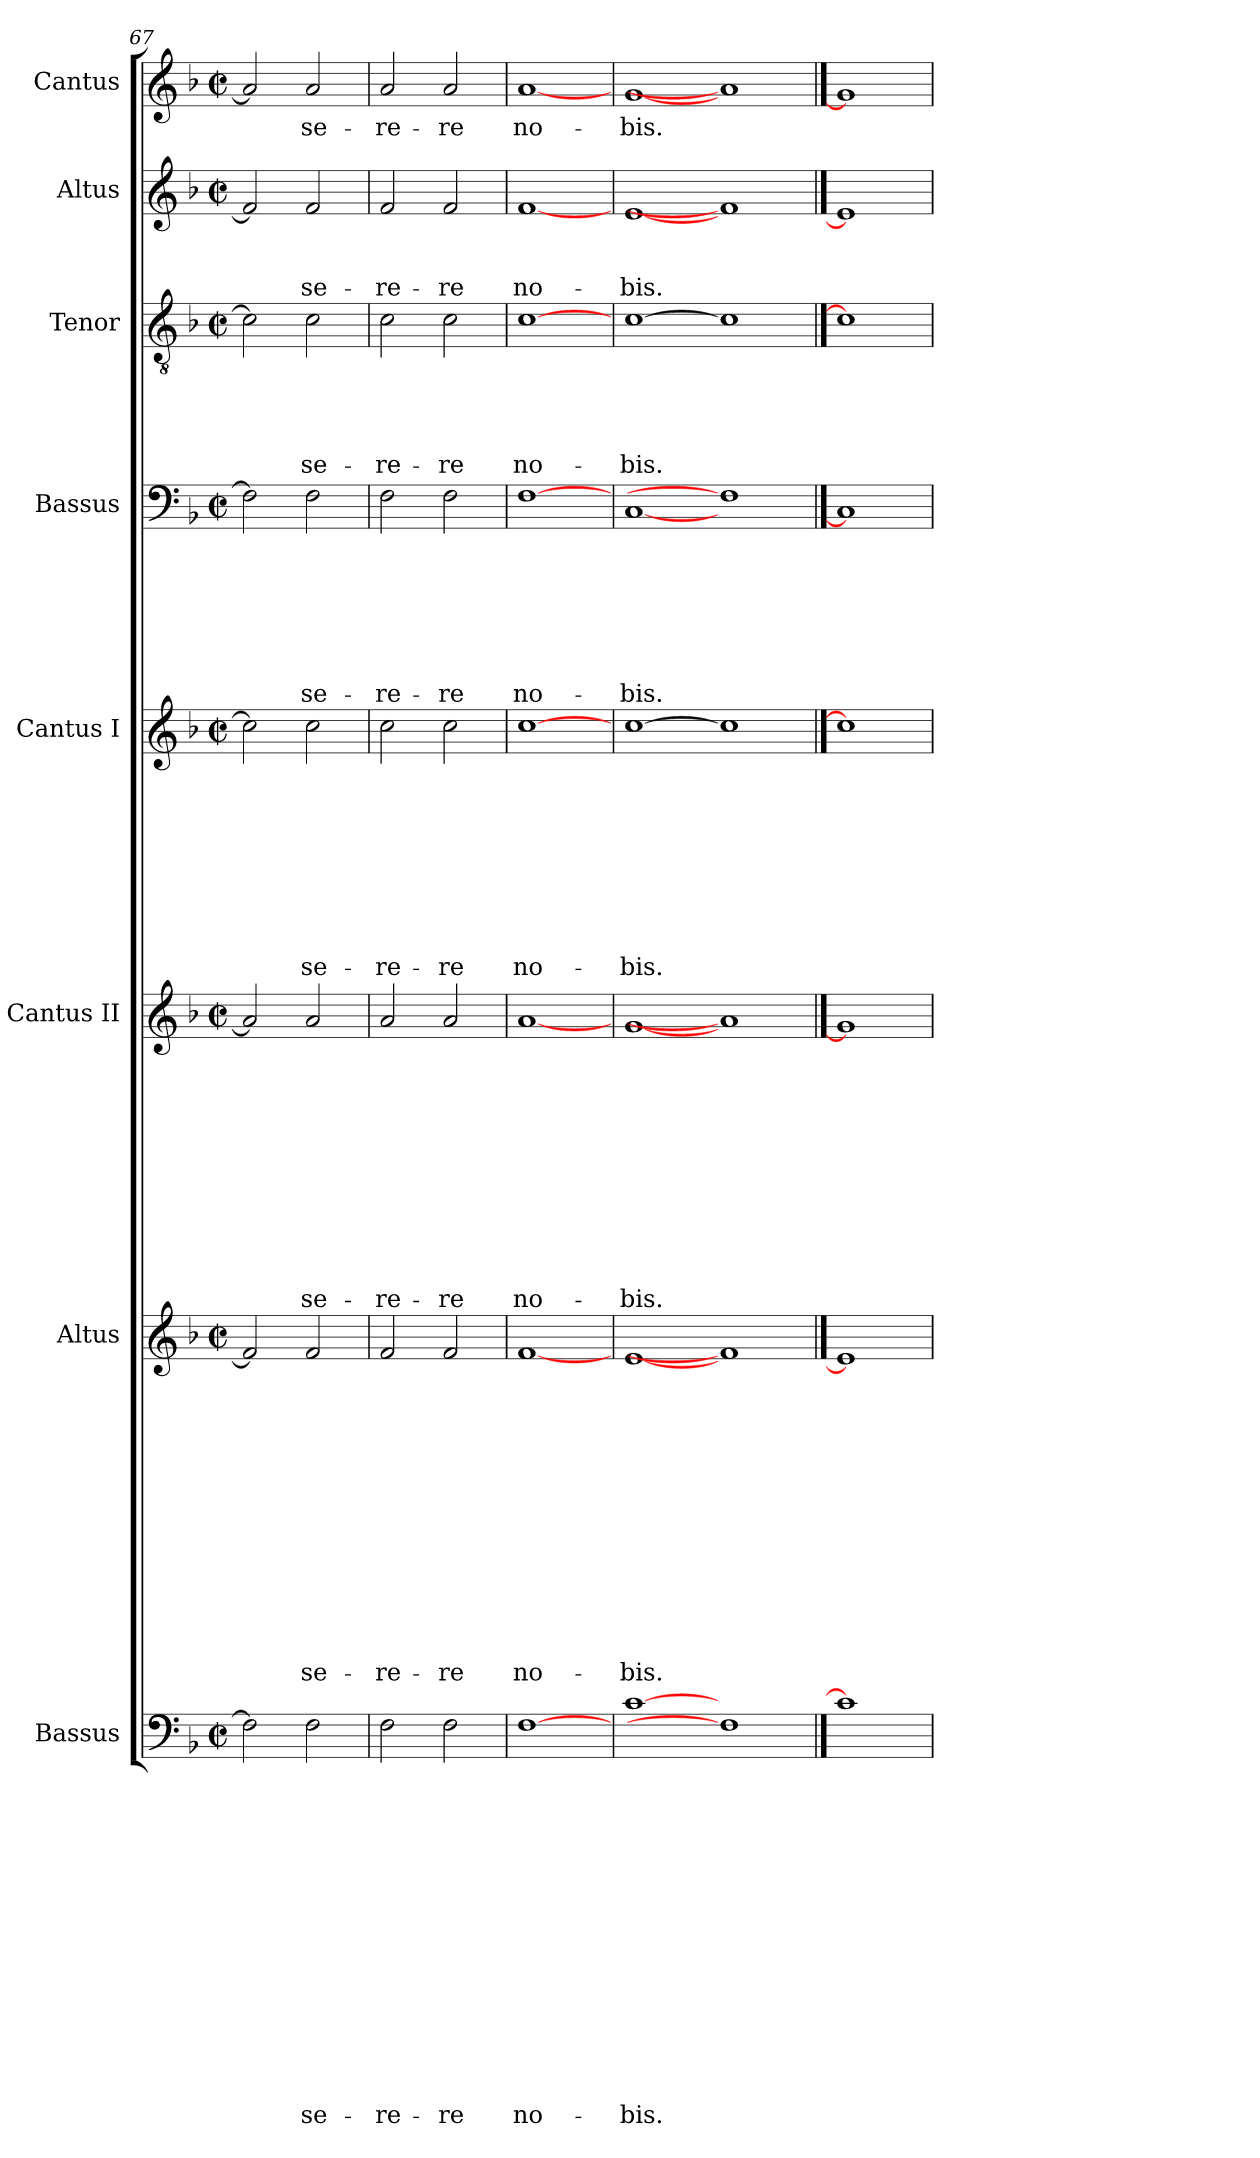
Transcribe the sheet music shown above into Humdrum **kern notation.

**kern	**text	**text	**text	**text	**text	**text	**text	**text	**text	**text	**text	**text	**text	**text	**text	**kern	**text	**text	**text	**text	**text	**text	**text	**text	**text	**text	**text	**text	**text	**kern	**text	**text	**text	**text	**text	**text	**text	**text	**text	**text	**text	**kern	**text	**text	**text	**text	**text	**text	**text	**text	**text	**kern	**text	**text	**text	**text	**text	**text	**text	**kern	**text	**text	**text	**text	**text	**kern	**text	**text	**text	**kern	**text
*part8	*part8	*part8	*part8	*part8	*part8	*part8	*part8	*part8	*part8	*part8	*part8	*part8	*part8	*part8	*part8	*part7	*part7	*part7	*part7	*part7	*part7	*part7	*part7	*part7	*part7	*part7	*part7	*part7	*part7	*part6	*part6	*part6	*part6	*part6	*part6	*part6	*part6	*part6	*part6	*part6	*part6	*part5	*part5	*part5	*part5	*part5	*part5	*part5	*part5	*part5	*part5	*part4	*part4	*part4	*part4	*part4	*part4	*part4	*part4	*part3	*part3	*part3	*part3	*part3	*part3	*part2	*part2	*part2	*part2	*part1	*part1
*staff8	*staff8	*staff8	*staff8	*staff8	*staff8	*staff8	*staff8	*staff8	*staff8	*staff8	*staff8	*staff8	*staff8	*staff8	*staff8	*staff7	*staff7	*staff7	*staff7	*staff7	*staff7	*staff7	*staff7	*staff7	*staff7	*staff7	*staff7	*staff7	*staff7	*staff6	*staff6	*staff6	*staff6	*staff6	*staff6	*staff6	*staff6	*staff6	*staff6	*staff6	*staff6	*staff5	*staff5	*staff5	*staff5	*staff5	*staff5	*staff5	*staff5	*staff5	*staff5	*staff4	*staff4	*staff4	*staff4	*staff4	*staff4	*staff4	*staff4	*staff3	*staff3	*staff3	*staff3	*staff3	*staff3	*staff2	*staff2	*staff2	*staff2	*staff1	*staff1
*I"Bassus	*	*	*	*	*	*	*	*	*	*	*	*	*	*	*	*I"Altus	*	*	*	*	*	*	*	*	*	*	*	*	*	*I"Cantus II	*	*	*	*	*	*	*	*	*	*	*	*I"Cantus I	*	*	*	*	*	*	*	*	*	*I"Bassus	*	*	*	*	*	*	*	*I"Tenor	*	*	*	*	*	*I"Altus	*	*	*	*I"Cantus	*
*I'Bassus	*	*	*	*	*	*	*	*	*	*	*	*	*	*	*	*I'Altus	*	*	*	*	*	*	*	*	*	*	*	*	*	*I'Cantus II	*	*	*	*	*	*	*	*	*	*	*	*I'Cantus I	*	*	*	*	*	*	*	*	*	*I'Bassus	*	*	*	*	*	*	*	*I'Tenor	*	*	*	*	*	*I'Altus	*	*	*	*I'Cantus	*
*clefF4	*	*	*	*	*	*	*	*	*	*	*	*	*	*	*	*clefG2	*	*	*	*	*	*	*	*	*	*	*	*	*	*clefG2	*	*	*	*	*	*	*	*	*	*	*	*clefG2	*	*	*	*	*	*	*	*	*	*clefF4	*	*	*	*	*	*	*	*clefGv2	*	*	*	*	*	*clefG2	*	*	*	*clefG2	*
*k[b-]	*	*	*	*	*	*	*	*	*	*	*	*	*	*	*	*k[b-]	*	*	*	*	*	*	*	*	*	*	*	*	*	*k[b-]	*	*	*	*	*	*	*	*	*	*	*	*k[b-]	*	*	*	*	*	*	*	*	*	*k[b-]	*	*	*	*	*	*	*	*k[b-]	*	*	*	*	*	*k[b-]	*	*	*	*k[b-]	*
*F:	*	*	*	*	*	*	*	*	*	*	*	*	*	*	*	*F:	*	*	*	*	*	*	*	*	*	*	*	*	*	*F:	*	*	*	*	*	*	*	*	*	*	*	*F:	*	*	*	*	*	*	*	*	*	*F:	*	*	*	*	*	*	*	*F:	*	*	*	*	*	*F:	*	*	*	*F:	*
*M2/2	*	*	*	*	*	*	*	*	*	*	*	*	*	*	*	*M2/2	*	*	*	*	*	*	*	*	*	*	*	*	*	*M2/2	*	*	*	*	*	*	*	*	*	*	*	*M2/2	*	*	*	*	*	*	*	*	*	*M2/2	*	*	*	*	*	*	*	*M2/2	*	*	*	*	*	*M2/2	*	*	*	*M2/2	*
*met(c|)	*	*	*	*	*	*	*	*	*	*	*	*	*	*	*	*met(c|)	*	*	*	*	*	*	*	*	*	*	*	*	*	*met(c|)	*	*	*	*	*	*	*	*	*	*	*	*met(c|)	*	*	*	*	*	*	*	*	*	*met(c|)	*	*	*	*	*	*	*	*met(c|)	*	*	*	*	*	*met(c|)	*	*	*	*met(c|)	*
=67	=67	=67	=67	=67	=67	=67	=67	=67	=67	=67	=67	=67	=67	=67	=67	=67	=67	=67	=67	=67	=67	=67	=67	=67	=67	=67	=67	=67	=67	=67	=67	=67	=67	=67	=67	=67	=67	=67	=67	=67	=67	=67	=67	=67	=67	=67	=67	=67	=67	=67	=67	=67	=67	=67	=67	=67	=67	=67	=67	=67	=67	=67	=67	=67	=67	=67	=67	=67	=67	=67	=67
2F\]	.	.	.	.	.	.	.	.	.	.	.	.	.	.	.	2f/]	.	.	.	.	.	.	.	.	.	.	.	.	.	2a/]	.	.	.	.	.	.	.	.	.	.	.	2cc\]	.	.	.	.	.	.	.	.	.	2F\]	.	.	.	.	.	.	.	2c\]	.	.	.	.	.	2f/]	.	.	.	2a/]	.
!	!	!	!	!	!	!	!	!	!	!	!	!	!	!	!LO:LY:a	!	!	!	!	!	!	!	!	!	!	!	!	!	!LO:LY:b	!	!	!	!	!	!	!	!	!	!	!	!LO:LY:a	!	!	!	!	!	!	!	!	!	!LO:LY:b	!	!	!	!	!	!	!	!LO:LY:b	!	!	!	!	!	!LO:LY:b	!	!	!	!LO:LY:a	!	!LO:LY:b
2F\	.	.	.	.	.	.	.	.	.	.	.	.	.	.	-se-	2f/	.	.	.	.	.	.	.	.	.	.	.	.	-se-	2a/	.	.	.	.	.	.	.	.	.	.	-se-	2cc\	.	.	.	.	.	.	.	.	-se-	2F\	.	.	.	.	.	.	-se-	2c\	.	.	.	.	-se-	2f/	.	.	-se-	2a/	-se-
=68	=68	=68	=68	=68	=68	=68	=68	=68	=68	=68	=68	=68	=68	=68	=68	=68	=68	=68	=68	=68	=68	=68	=68	=68	=68	=68	=68	=68	=68	=68	=68	=68	=68	=68	=68	=68	=68	=68	=68	=68	=68	=68	=68	=68	=68	=68	=68	=68	=68	=68	=68	=68	=68	=68	=68	=68	=68	=68	=68	=68	=68	=68	=68	=68	=68	=68	=68	=68	=68	=68	=68
!	!	!	!	!	!	!	!	!	!	!	!	!	!	!	!LO:LY:a	!	!	!	!	!	!	!	!	!	!	!	!	!	!LO:LY:b	!	!	!	!	!	!	!	!	!	!	!	!LO:LY:a	!	!	!	!	!	!	!	!	!	!LO:LY:b	!	!	!	!	!	!	!	!LO:LY:b	!	!	!	!	!	!LO:LY:b	!	!	!	!LO:LY:a	!	!LO:LY:b
2F\	.	.	.	.	.	.	.	.	.	.	.	.	.	.	-re-	2f/	.	.	.	.	.	.	.	.	.	.	.	.	-re-	2a/	.	.	.	.	.	.	.	.	.	.	-re-	2cc\	.	.	.	.	.	.	.	.	-re-	2F\	.	.	.	.	.	.	-re-	2c\	.	.	.	.	-re-	2f/	.	.	-re-	2a/	-re-
!	!	!	!	!	!	!	!	!	!	!	!	!	!	!	!LO:LY:a	!	!	!	!	!	!	!	!	!	!	!	!	!	!LO:LY:b	!	!	!	!	!	!	!	!	!	!	!	!LO:LY:a	!	!	!	!	!	!	!	!	!	!LO:LY:b	!	!	!	!	!	!	!	!LO:LY:b	!	!	!	!	!	!LO:LY:b	!	!	!	!LO:LY:a	!	!LO:LY:b
2F\	.	.	.	.	.	.	.	.	.	.	.	.	.	.	-re	2f/	.	.	.	.	.	.	.	.	.	.	.	.	-re	2a/	.	.	.	.	.	.	.	.	.	.	-re	2cc\	.	.	.	.	.	.	.	.	-re	2F\	.	.	.	.	.	.	-re	2c\	.	.	.	.	-re	2f/	.	.	-re	2a/	-re
=69	=69	=69	=69	=69	=69	=69	=69	=69	=69	=69	=69	=69	=69	=69	=69	=69	=69	=69	=69	=69	=69	=69	=69	=69	=69	=69	=69	=69	=69	=69	=69	=69	=69	=69	=69	=69	=69	=69	=69	=69	=69	=69	=69	=69	=69	=69	=69	=69	=69	=69	=69	=69	=69	=69	=69	=69	=69	=69	=69	=69	=69	=69	=69	=69	=69	=69	=69	=69	=69	=69	=69
!	!	!	!	!	!	!	!	!	!	!	!	!	!	!	!LO:LY:a	!	!	!	!	!	!	!	!	!	!	!	!	!	!LO:LY:b	!	!	!	!	!	!	!	!	!	!	!	!LO:LY:a	!	!	!	!	!	!	!	!	!	!LO:LY:b	!	!	!	!	!	!	!	!LO:LY:b	!	!	!	!	!	!LO:LY:b	!	!	!	!LO:LY:a	!	!LO:LY:b
[1F	.	.	.	.	.	.	.	.	.	.	.	.	.	.	no-	[1f	.	.	.	.	.	.	.	.	.	.	.	.	no-	[1a	.	.	.	.	.	.	.	.	.	.	no-	[1cc	.	.	.	.	.	.	.	.	no-	[1F	.	.	.	.	.	.	no-	[1c	.	.	.	.	no-	[1f	.	.	no-	[1a	no-
=70	=70	=70	=70	=70	=70	=70	=70	=70	=70	=70	=70	=70	=70	=70	=70	=70	=70	=70	=70	=70	=70	=70	=70	=70	=70	=70	=70	=70	=70	=70	=70	=70	=70	=70	=70	=70	=70	=70	=70	=70	=70	=70	=70	=70	=70	=70	=70	=70	=70	=70	=70	=70	=70	=70	=70	=70	=70	=70	=70	=70	=70	=70	=70	=70	=70	=70	=70	=70	=70	=70	=70
!	!	!	!	!	!	!	!	!	!	!	!	!	!	!	!LO:LY:a	!	!	!	!	!	!	!	!	!	!	!	!	!	!LO:LY:b	!	!	!	!	!	!	!	!	!	!	!	!LO:LY:a	!	!	!	!	!	!	!	!	!	!LO:LY:b	!	!	!	!	!	!	!	!LO:LY:b	!	!	!	!	!	!LO:LY:b	!	!	!	!LO:LY:a	!	!LO:LY:b
[1c	.	.	.	.	.	.	.	.	.	.	.	.	.	.	-bis.	[1e	.	.	.	.	.	.	.	.	.	.	.	.	-bis.	[1g	.	.	.	.	.	.	.	.	.	.	-bis.	[1cc	.	.	.	.	.	.	.	.	-bis.	[1C	.	.	.	.	.	.	-bis.	[1c	.	.	.	.	-bis.	[1e	.	.	-bis.	[1g	-bis.
1F]	.	.	.	.	.	.	.	.	.	.	.	.	.	.	.	1f]	.	.	.	.	.	.	.	.	.	.	.	.	.	1a]	.	.	.	.	.	.	.	.	.	.	.	1cc]	.	.	.	.	.	.	.	.	.	1F]	.	.	.	.	.	.	.	1c]	.	.	.	.	.	1f]	.	.	.	1a]	.
==71	==71	==71	==71	==71	==71	==71	==71	==71	==71	==71	==71	==71	==71	==71	==71	==71	==71	==71	==71	==71	==71	==71	==71	==71	==71	==71	==71	==71	==71	==71	==71	==71	==71	==71	==71	==71	==71	==71	==71	==71	==71	==71	==71	==71	==71	==71	==71	==71	==71	==71	==71	==71	==71	==71	==71	==71	==71	==71	==71	==71	==71	==71	==71	==71	==71	==71	==71	==71	==71	==71	==71
1c]	.	.	.	.	.	.	.	.	.	.	.	.	.	.	.	1e]	.	.	.	.	.	.	.	.	.	.	.	.	.	1g]	.	.	.	.	.	.	.	.	.	.	.	1cc]	.	.	.	.	.	.	.	.	.	1C]	.	.	.	.	.	.	.	1c]	.	.	.	.	.	1e]	.	.	.	1g]	.
=	=	=	=	=	=	=	=	=	=	=	=	=	=	=	=	=	=	=	=	=	=	=	=	=	=	=	=	=	=	=	=	=	=	=	=	=	=	=	=	=	=	=	=	=	=	=	=	=	=	=	=	=	=	=	=	=	=	=	=	=	=	=	=	=	=	=	=	=	=	=	=
*-	*-	*-	*-	*-	*-	*-	*-	*-	*-	*-	*-	*-	*-	*-	*-	*-	*-	*-	*-	*-	*-	*-	*-	*-	*-	*-	*-	*-	*-	*-	*-	*-	*-	*-	*-	*-	*-	*-	*-	*-	*-	*-	*-	*-	*-	*-	*-	*-	*-	*-	*-	*-	*-	*-	*-	*-	*-	*-	*-	*-	*-	*-	*-	*-	*-	*-	*-	*-	*-	*-	*-
